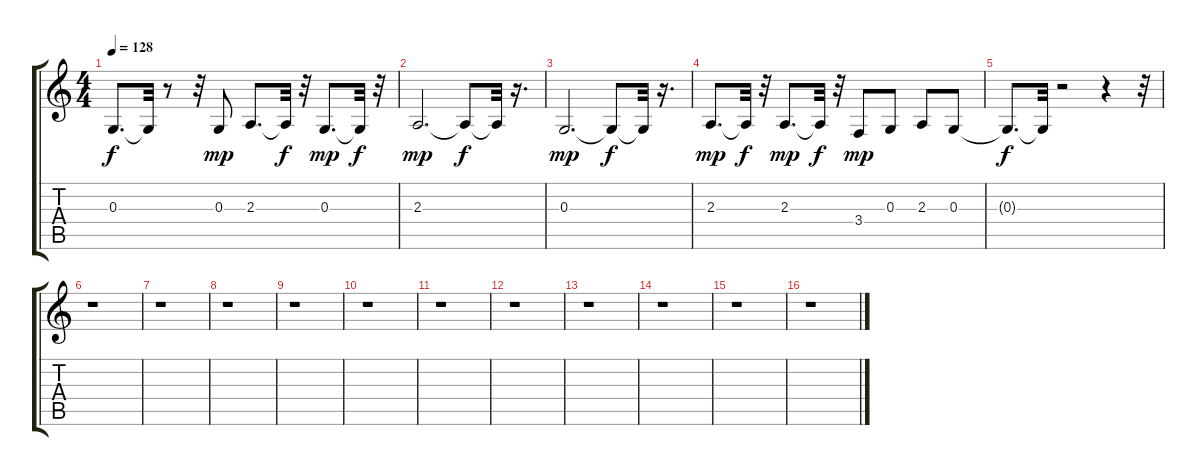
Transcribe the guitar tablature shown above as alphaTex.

\track "" {instrument stringensemble2}
\staff {score tabs}
\tuning (E4 B3 G3 D3 A2 E2) {hide}
\ts (4 4)
\tempo 128
\clef g2
\ks c
0.3{t}.8{d dy f} 0.3{t}.32 r.8 r.32 0.3.8{dy mp} 2.3.8{d} 2.3{t}.32{dy f} r.32 0.3.8{d dy mp} 0.3{t}.32{dy f} r.32 |
2.3.2{d dy mp} 2.3{t}.8{dy f} 2.3{t}.32 r.16{d} |
0.3.2{d dy mp} 0.3{t}.8{dy f} 0.3{t}.32 r.16{d} |
2.3.8{d dy mp} 2.3{t}.32{dy f} r.32 2.3.8{d dy mp} 2.3{t}.32{dy f} r.32 3.4.8{dy mp} 0.3.8 2.3.8 0.3.8 |
0.3{t}.8{d dy f} 0.3{t}.32 r.2 r.4 r.32 |
r.1 |
r.1 |
r.1 |
r.1 |
r.1 |
r.1 |
r.1 |
r.1 |
r.1 |
r.1 |
r.1
